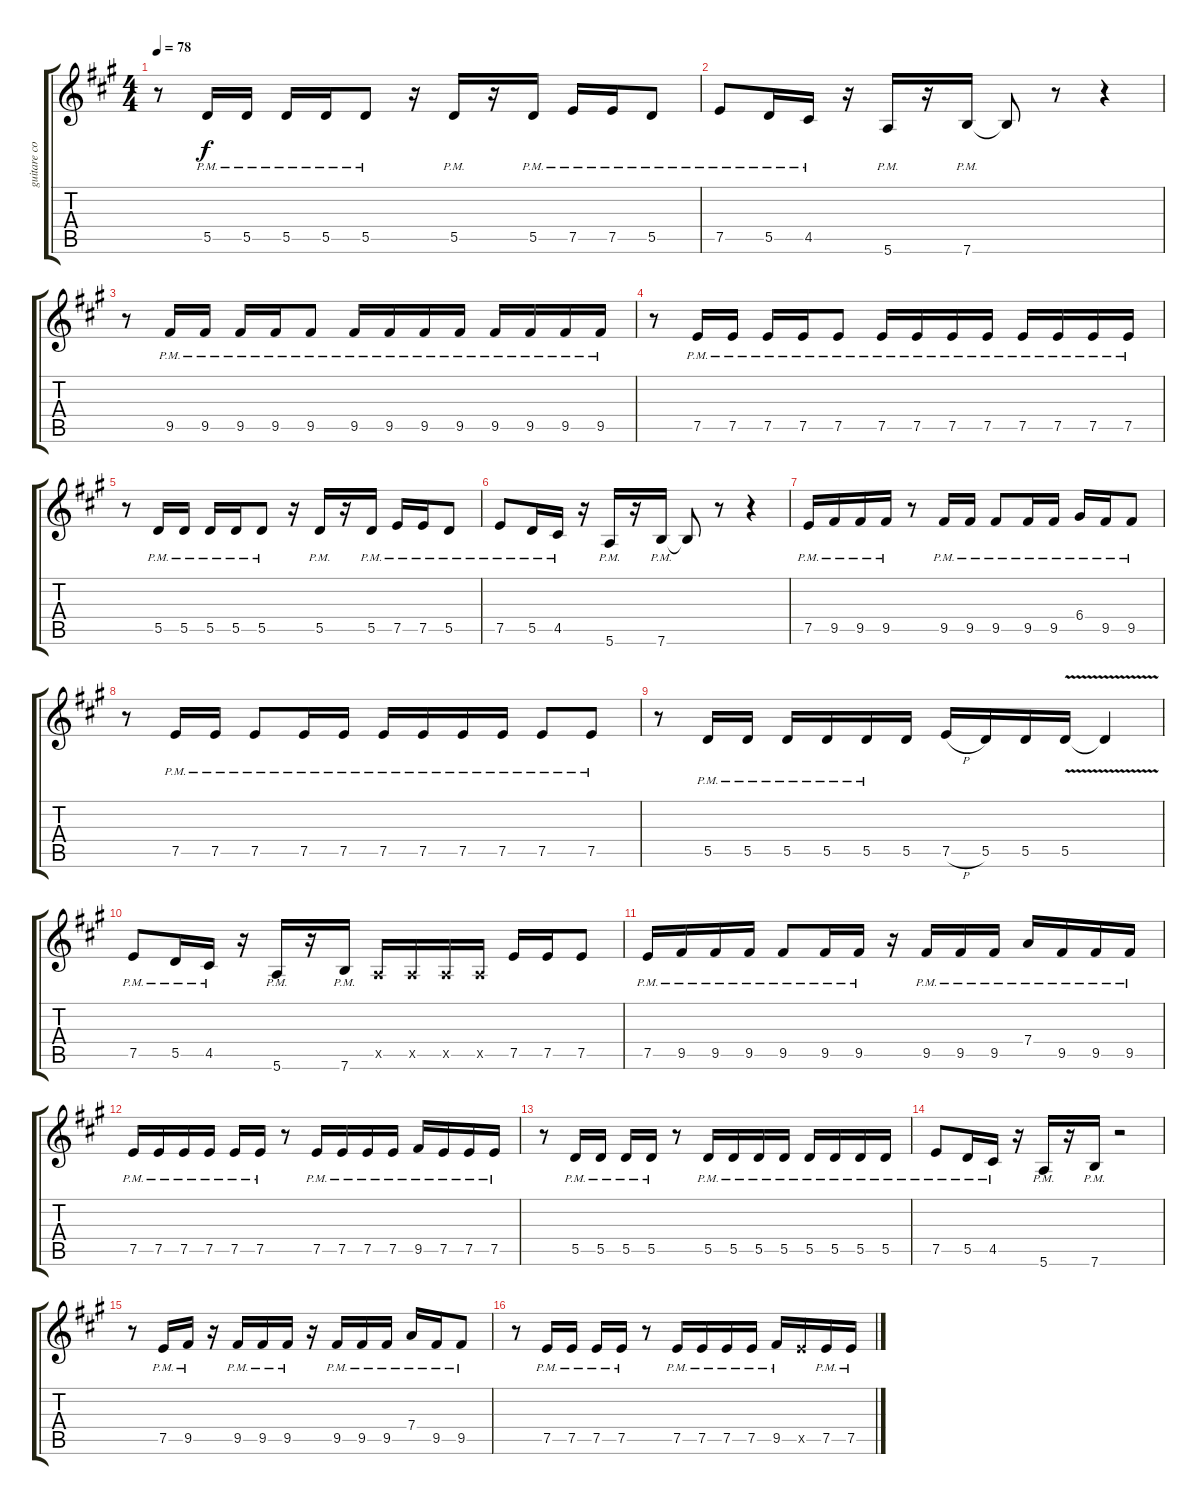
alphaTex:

\track ("guitare cocotte" "guitare co") {instrument electricguitarmuted}
\staff {score tabs}
\tuning (E4 B3 G3 D3 A2 E2) {hide}
\ts (4 4)
\tempo 78
\clef g2
\ks f#minor
r.8{dy f} 5.5{pm}.16 5.5{pm}.16 5.5{pm}.16 5.5{pm}.16 5.5{pm}.8 r.16 5.5{pm}.16 r.16 5.5{pm}.16 7.5{pm}.16 7.5{pm}.16 5.5{pm}.8 |
7.5{pm}.8 5.5{pm}.16 4.5{pm}.16 r.16 5.6{pm}.16 r.16 7.6{pm}.16 7.6{t}.8 r.8 r.4 |
r.8 9.5{pm}.16 9.5{pm}.16 9.5{pm}.16 9.5{pm}.16 9.5{pm}.8 9.5{pm}.16 9.5{pm}.16 9.5{pm}.16 9.5{pm}.16 9.5{pm}.16 9.5{pm}.16 9.5{pm}.16 9.5{pm}.16 |
r.8 7.5{pm}.16 7.5{pm}.16 7.5{pm}.16 7.5{pm}.16 7.5{pm}.8 7.5{pm}.16 7.5{pm}.16 7.5{pm}.16 7.5{pm}.16 7.5{pm}.16 7.5{pm}.16 7.5{pm}.16 7.5{pm}.16 |
r.8 5.5{pm}.16 5.5{pm}.16 5.5{pm}.16 5.5{pm}.16 5.5{pm}.8 r.16 5.5{pm}.16 r.16 5.5{pm}.16 7.5{pm}.16 7.5{pm}.16 5.5{pm}.8 |
7.5{pm}.8 5.5{pm}.16 4.5{pm}.16 r.16 5.6{pm}.16 r.16 7.6{pm}.16 7.6{t}.8 r.8 r.4 |
7.5{pm}.16 9.5{pm}.16 9.5{pm}.16 9.5{pm}.16 r.8 9.5{pm}.16 9.5{pm}.16 9.5{pm}.8 9.5{pm}.16 9.5{pm}.16 6.4{pm}.16 9.5{pm}.16 9.5{pm}.8 |
r.8 7.5{pm}.16 7.5{pm}.16 7.5{pm}.8 7.5{pm}.16 7.5{pm}.16 7.5{pm}.16 7.5{pm}.16 7.5{pm}.16 7.5{pm}.16 7.5{pm}.8 7.5{pm}.8 |
r.8 5.5{pm}.16 5.5{pm}.16 5.5{pm}.16 5.5{pm}.16 5.5{pm}.16 5.5.16 7.5{h}.16 5.5.16 5.5.16 5.5{v}.16 5.5{t}.4 |
7.5{pm}.8 5.5{pm}.16 4.5{pm}.16 r.16 5.6{pm}.16 r.16 7.6{pm}.16 0.5{x}.16 0.5{x}.16 0.5{x}.16 0.5{x}.16 7.5.16 7.5.16 7.5.8 |
7.5{pm}.16 9.5{pm}.16 9.5{pm}.16 9.5{pm}.16 9.5{pm}.8 9.5{pm}.16 9.5{pm}.16 r.16 9.5{pm}.16 9.5{pm}.16 9.5{pm}.16 7.4{pm}.16 9.5{pm}.16 9.5{pm}.16 9.5{pm}.16 |
7.5{pm}.16 7.5{pm}.16 7.5{pm}.16 7.5{pm}.16 7.5{pm}.16 7.5{pm}.16 r.8 7.5{pm}.16 7.5{pm}.16 7.5{pm}.16 7.5{pm}.16 9.5{pm}.16 7.5{pm}.16 7.5{pm}.16 7.5{pm}.16 |
r.8 5.5{pm}.16 5.5{pm}.16 5.5{pm}.16 5.5{pm}.16 r.8 5.5{pm}.16 5.5{pm}.16 5.5{pm}.16 5.5{pm}.16 5.5{pm}.16 5.5{pm}.16 5.5{pm}.16 5.5{pm}.16 |
7.5{pm}.8 5.5{pm}.16 4.5{pm}.16 r.16 5.6{pm}.16 r.16 7.6{pm}.16 r.2 |
r.8 7.5{pm}.16 9.5{pm}.16 r.16 9.5{pm}.16 9.5{pm}.16 9.5{pm}.16 r.16 9.5{pm}.16 9.5{pm}.16 9.5{pm}.16 7.4{pm}.16 9.5{pm}.16 9.5{pm}.8 |
r.8 7.5{pm}.16 7.5{pm}.16 7.5{pm}.16 7.5{pm}.16 r.8 7.5{pm}.16 7.5{pm}.16 7.5{pm}.16 7.5{pm}.16 9.5{pm}.16 7.5{x}.16 7.5{pm}.16 7.5{pm}.16
